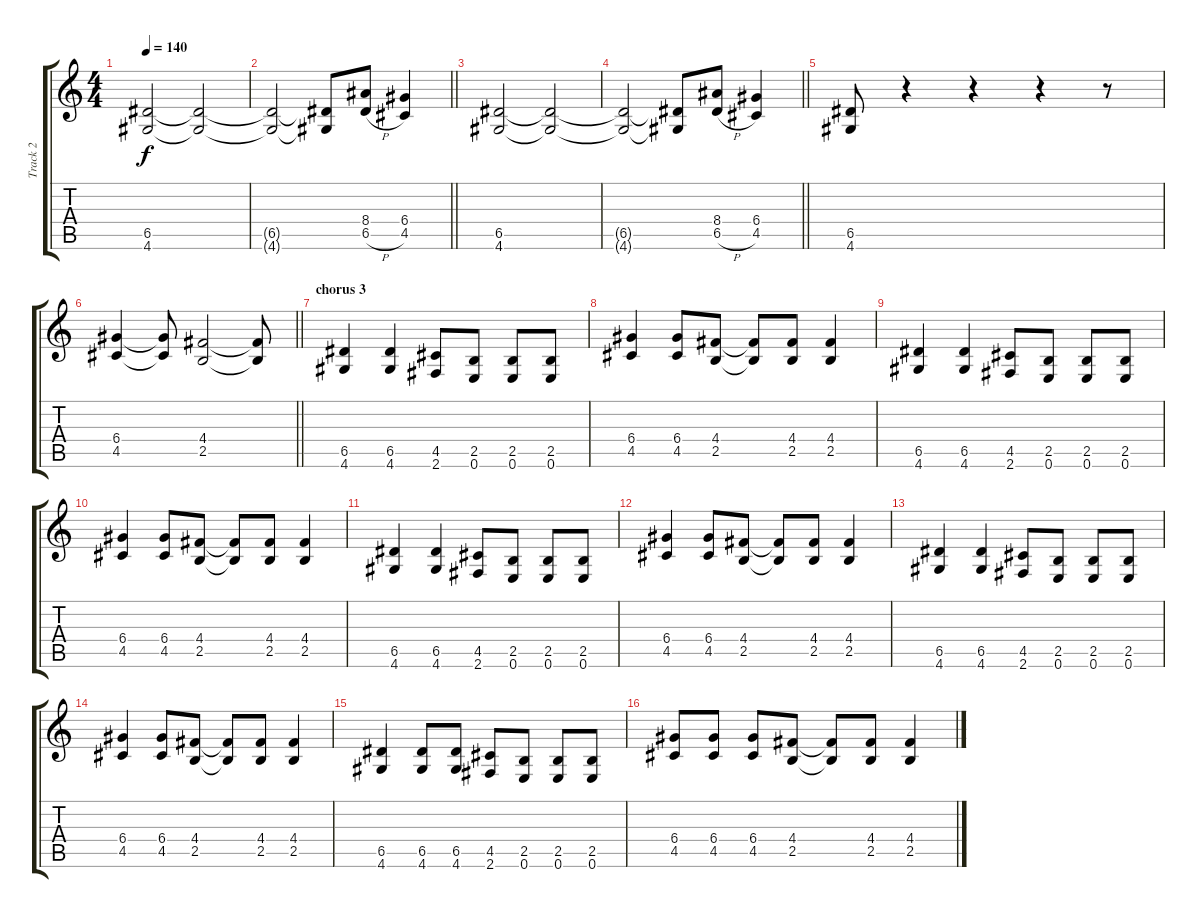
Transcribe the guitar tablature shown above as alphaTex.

\track ("Track 2" "Track 2") {instrument overdrivenguitar}
\staff {score tabs}
\tuning (E4 B3 G3 D3 A2 E2) {hide}
\ts (4 4)
\tempo 140
\clef g2
\ks c
(6.5 4.6).2{dy f} (6.5{t} 4.6{t}).2 |
\barLineRight lightlight
(6.5{t} 4.6{t}).2 (6.5{t} 4.6{t}).8 (8.4 6.5{h}).8 (6.4 4.5).4 |
(6.5 4.6).2 (6.5{t} 4.6{t}).2 |
\barLineRight lightlight
(6.5{t} 4.6{t}).2 (6.5{t} 4.6{t}).8 (8.4 6.5{h}).8 (6.4 4.5).4 |
(6.5 4.6).8 r.4 r.4 r.4 r.8 |
\barLineRight lightlight
(6.4 4.5).4 (6.4{t} 4.5{t}).8 (4.4 2.5).2 (4.4{t} 2.5{t}).8 |
\section ("" "chorus 3")
(6.5 4.6).4 (6.5 4.6).4 (4.5 2.6).8 (2.5 0.6).8 (2.5 0.6).8 (2.5 0.6).8 |
(6.4 4.5).4 (6.4 4.5).8 (4.4 2.5).8 (4.4{t} 2.5{t}).8 (4.4 2.5).8 (4.4 2.5).4 |
(6.5 4.6).4 (6.5 4.6).4 (4.5 2.6).8 (2.5 0.6).8 (2.5 0.6).8 (2.5 0.6).8 |
(6.4 4.5).4 (6.4 4.5).8 (4.4 2.5).8 (4.4{t} 2.5{t}).8 (4.4 2.5).8 (4.4 2.5).4 |
(6.5 4.6).4 (6.5 4.6).4 (4.5 2.6).8 (2.5 0.6).8 (2.5 0.6).8 (2.5 0.6).8 |
(6.4 4.5).4 (6.4 4.5).8 (4.4 2.5).8 (4.4{t} 2.5{t}).8 (4.4 2.5).8 (4.4 2.5).4 |
(6.5 4.6).4 (6.5 4.6).4 (4.5 2.6).8 (2.5 0.6).8 (2.5 0.6).8 (2.5 0.6).8 |
(6.4 4.5).4 (6.4 4.5).8 (4.4 2.5).8 (4.4{t} 2.5{t}).8 (4.4 2.5).8 (4.4 2.5).4 |
(6.5 4.6).4 (6.5 4.6).8 (6.5 4.6).8 (4.5 2.6).8 (2.5 0.6).8 (2.5 0.6).8 (2.5 0.6).8 |
(6.4 4.5).8 (6.4 4.5).8 (6.4 4.5).8 (4.4 2.5).8 (4.4{t} 2.5{t}).8 (4.4 2.5).8 (4.4 2.5).4
